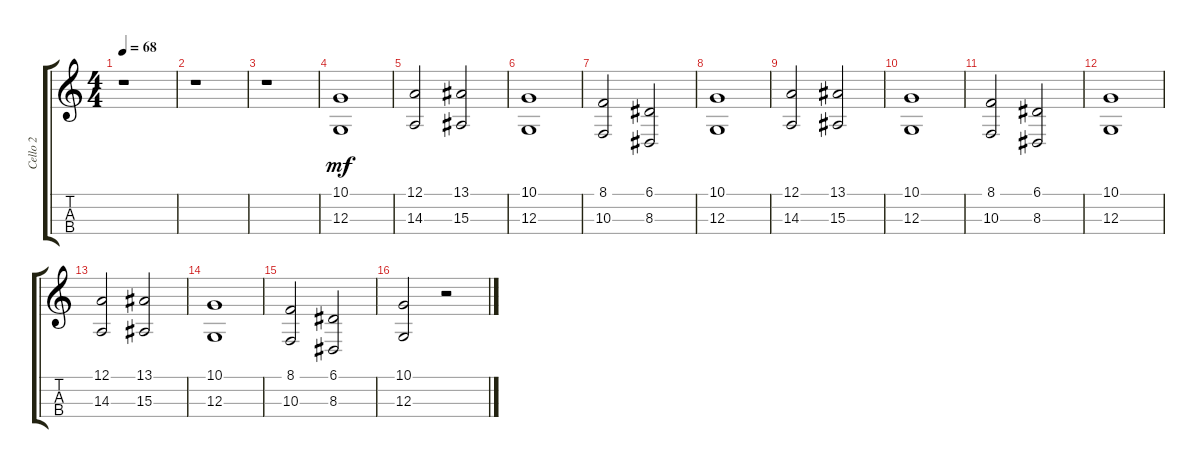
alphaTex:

\track ("Cello 2" "Cello 2") {instrument stringensemble2}
\staff {score tabs}
\tuning (A3 D3 G2 C2) {hide}
\ts (4 4)
\tempo 68
\clef g2
\ks c
r.1{dy mp} |
r.1 |
r.1 |
(10.1 12.3).1{dy mf instrument stringensemble1} |
(12.1 14.3).2 (13.1 15.3).2 |
(10.1 12.3).1 |
(8.1 10.3).2 (6.1 8.3).2 |
(10.1 12.3).1 |
(12.1 14.3).2 (13.1 15.3).2 |
(10.1 12.3).1 |
(8.1 10.3).2 (6.1 8.3).2 |
(10.1 12.3).1 |
(12.1 14.3).2 (13.1 15.3).2 |
(10.1 12.3).1 |
(8.1 10.3).2 (6.1 8.3).2 |
(10.1 12.3).2 r.2
